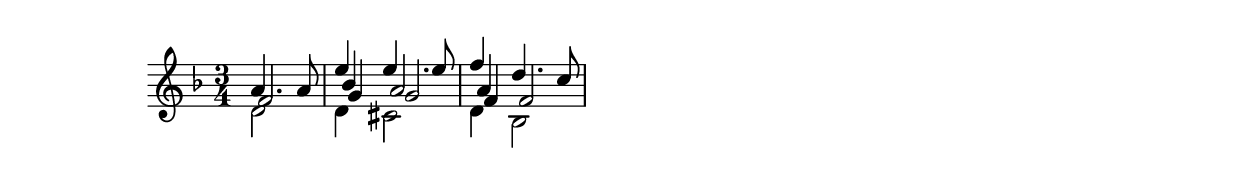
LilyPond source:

%% Do not edit this file; it is auto-generated from LSR http://lsr.dsi.unimi.it
%% This file is in the public domain.
\version "2.13.0"

\header {
  lsrtags = "simultaneous-notes"

 doctitlees = "Voces adicionales para evitar colisiones"
 texidoces = "
En ciertos casos de polifonía compleja, se necesitan voces adicionales
para evitar colisiones entre las notas.  Las voces adicionales se
añaden definiendo una variable que utiliza la función de Scheme
context-spec-music.

"

%% Translation of GIT committish :<0364058d18eb91836302a567c18289209d6e9706>
  texidocde = "
Ein einigen Fällen von sehr komplexer polyphoner Musik sind zusätzliche
Stimmen notwendig, um Zusammestöße zwischen den Noten zu vermeiden.
Wenn mehr als vier parallele Stimmen benötigt werden, können zusätzliche
Stimmen definiert werden, indem eine Variable mit der Funktion
@code{context-spec-music} definiert wird.

"
  doctitlede = "Zusätzliche Stimmen, um Zusammenstöße zu vermeiden"

  texidoc = "
In some instances of complex polyphonic music, additional voices are
necessary to prevent collisions between notes.  If more than four
parallel voices are needed, additional voices can be added by defining
a variable using the Scheme function @code{context-spec-music}.

"
  doctitle = "Additional voices to avoid collisions"
} % begin verbatim

voiceFive = #(context-spec-music (make-voice-props-set 4) 'Voice)
\relative c'' {
  \time 3/4 \key d \minor \partial 2
  <<
    { \voiceOne
      a4. a8
      e'4 e4. e8
      f4 d4. c8
    } \\ {
      \voiceThree
      f,2
      bes4 a2
      a4 s2
    } \\ {
      \voiceFive
      s2
      g4 g2
      f4 f2
    } \\ {
      \voiceTwo
      d2
      d4 cis2
      d4 bes2
    }
  >>
}
